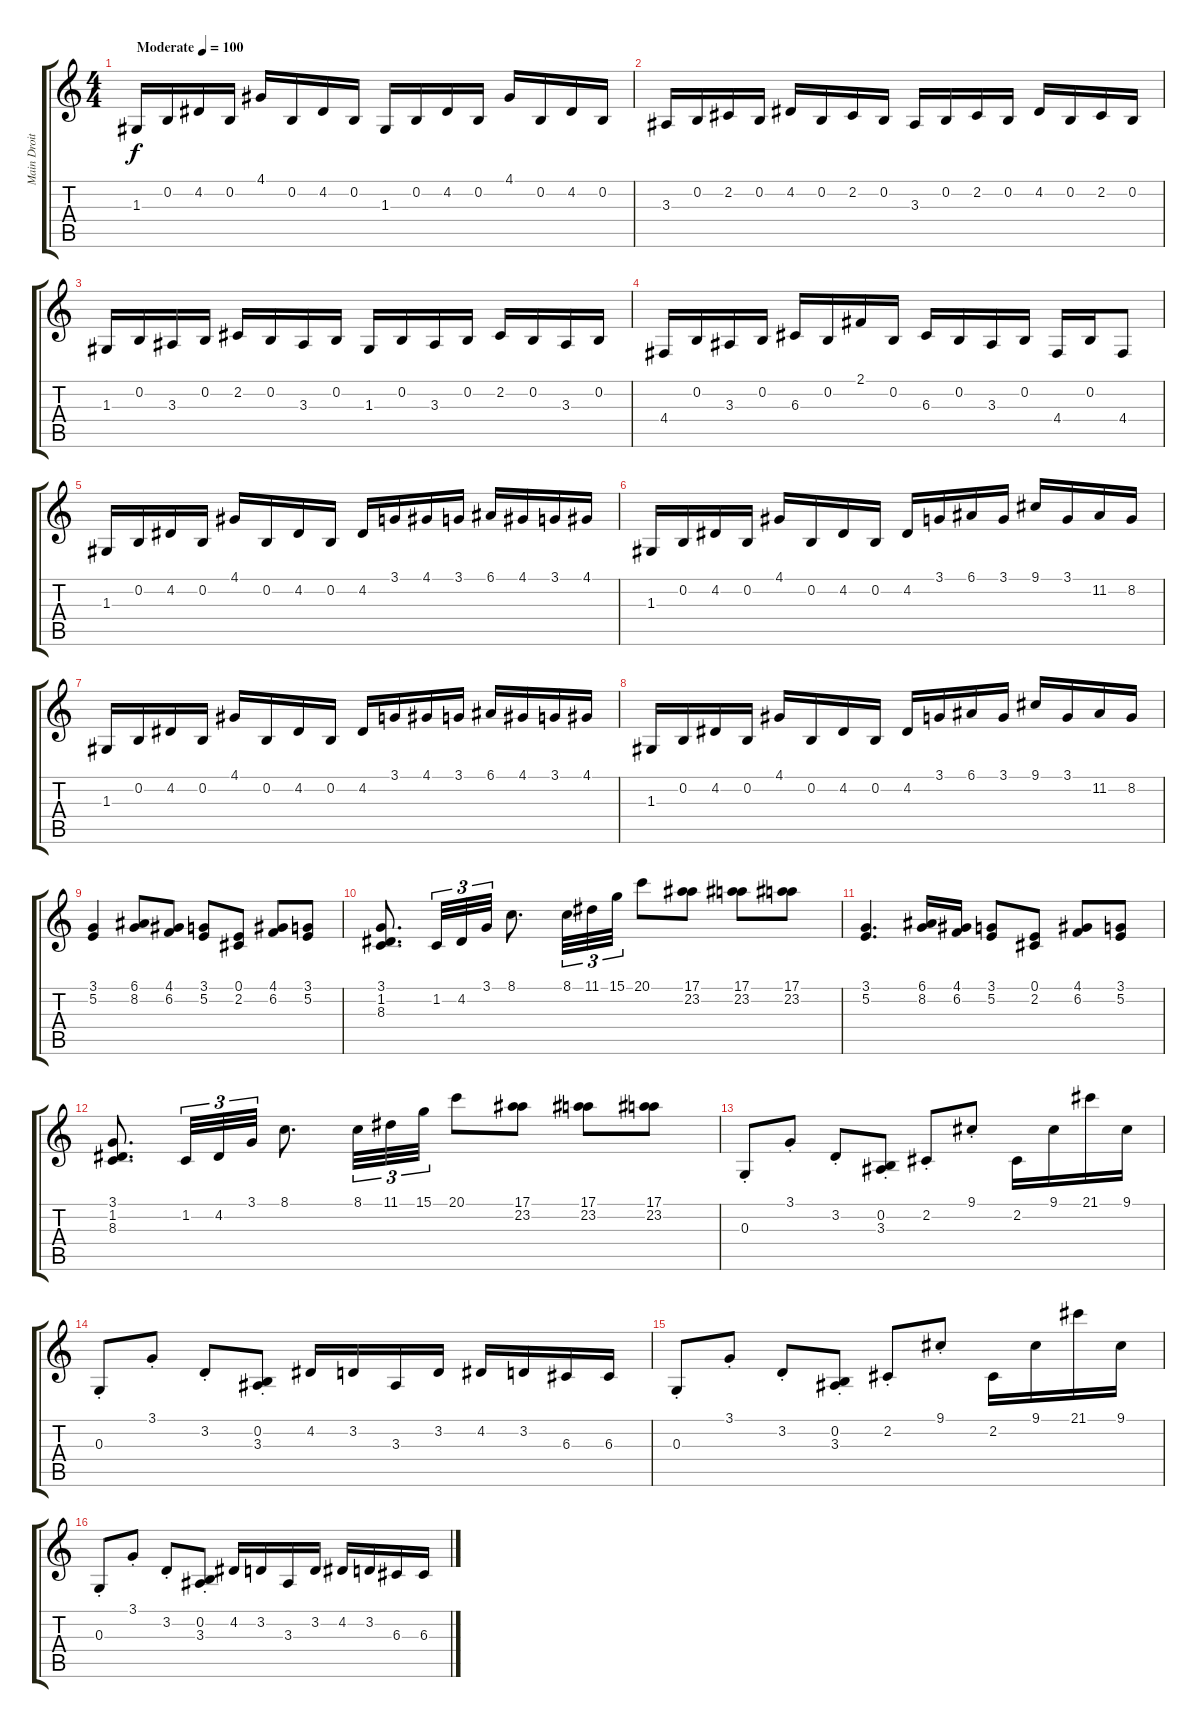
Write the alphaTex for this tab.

\track ("Main Droite" "Main Droit") {instrument acousticgrandpiano}
\staff {score tabs}
\tuning (E4 B3 G3 D3 A2 E2) {hide}
\ts (4 4)
\tempo (100 "Moderate")
\clef g2
\ks c
1.3.16{dy f instrument acousticgrandpiano} 0.2.16 4.2.16 0.2.16 4.1.16 0.2.16 4.2.16 0.2.16 1.3.16 0.2.16 4.2.16 0.2.16 4.1.16 0.2.16 4.2.16 0.2.16 |
3.3.16 0.2.16 2.2.16 0.2.16 4.2.16 0.2.16 2.2.16 0.2.16 3.3.16 0.2.16 2.2.16 0.2.16 4.2.16 0.2.16 2.2.16 0.2.16 |
1.3.16 0.2.16 3.3.16 0.2.16 2.2.16 0.2.16 3.3.16 0.2.16 1.3.16 0.2.16 3.3.16 0.2.16 2.2.16 0.2.16 3.3.16 0.2.16 |
4.4.16 0.2.16 3.3.16 0.2.16 6.3.16 0.2.16 2.1.16 0.2.16 6.3.16 0.2.16 3.3.16 0.2.16 4.4.16 0.2.16 4.4.8 |
1.3.16 0.2.16 4.2.16 0.2.16 4.1.16 0.2.16 4.2.16 0.2.16 4.2.16 3.1.16 4.1.16 3.1.16 6.1.16 4.1.16 3.1.16 4.1.16 |
1.3.16 0.2.16 4.2.16 0.2.16 4.1.16 0.2.16 4.2.16 0.2.16 4.2.16 3.1.16 6.1.16 3.1.16 9.1.16 3.1.16 11.2.16 8.2.16 |
1.3.16 0.2.16 4.2.16 0.2.16 4.1.16 0.2.16 4.2.16 0.2.16 4.2.16 3.1.16 4.1.16 3.1.16 6.1.16 4.1.16 3.1.16 4.1.16 |
1.3.16 0.2.16 4.2.16 0.2.16 4.1.16 0.2.16 4.2.16 0.2.16 4.2.16 3.1.16 6.1.16 3.1.16 9.1.16 3.1.16 11.2.16 8.2.16 |
(3.1 5.2).4 (6.1 8.2).8 (4.1 6.2).8 (3.1 5.2).8 (0.1 2.2).8 (4.1 6.2).8 (3.1 5.2).8 |
(3.1 1.2 8.3).8{d} 1.2.32{tu (3 2)} 4.2.32{tu (3 2)} 3.1.32{tu (3 2)} 8.1.8{d} 8.1.32{tu (3 2)} 11.1.32{tu (3 2)} 15.1.32{tu (3 2)} 20.1.8 (17.1 23.2).8 (17.1 23.2).8 (17.1 23.2).8 |
(3.1 5.2).4{d} (6.1 8.2).16 (4.1 6.2).16 (3.1 5.2).8 (0.1 2.2).8 (4.1 6.2).8 (3.1 5.2).8 |
(3.1 1.2 8.3).8{d} 1.2.32{tu (3 2)} 4.2.32{tu (3 2)} 3.1.32{tu (3 2)} 8.1.8{d} 8.1.32{tu (3 2)} 11.1.32{tu (3 2)} 15.1.32{tu (3 2)} 20.1.8 (17.1 23.2).8 (17.1 23.2).8 (17.1 23.2).8 |
0.3{st}.8 3.1{st}.8 3.2{st}.8 (0.2{st} 3.3{st}).8 2.2{st}.8 9.1{st}.8 2.2.16 9.1.16 21.1.16 9.1.16 |
0.3{st}.8 3.1{st}.8 3.2{st}.8 (0.2{st} 3.3{st}).8 4.2.16 3.2.16 3.3.16 3.2.16 4.2.16 3.2.16 6.3.16 6.3.16 |
0.3{st}.8 3.1{st}.8 3.2{st}.8 (0.2{st} 3.3{st}).8 2.2{st}.8 9.1{st}.8 2.2.16 9.1.16 21.1.16 9.1.16 |
0.3{st}.8 3.1{st}.8 3.2{st}.8 (0.2{st} 3.3{st}).8 4.2.16 3.2.16 3.3.16 3.2.16 4.2.16 3.2.16 6.3.16 6.3.16
